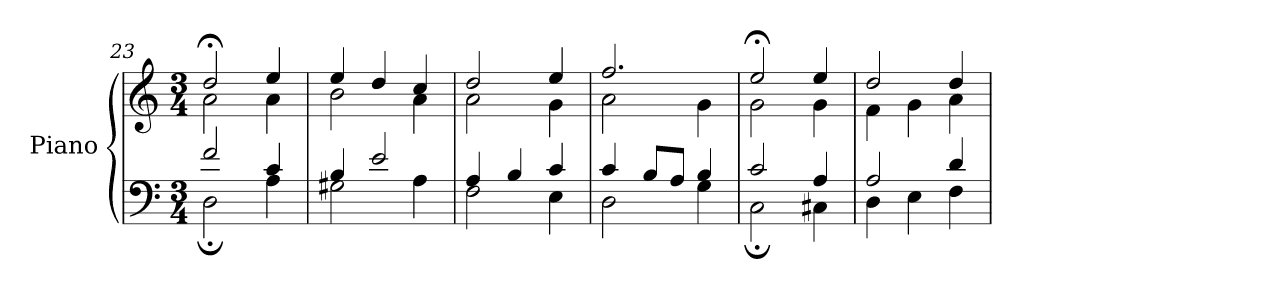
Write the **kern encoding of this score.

**kern	**kern
*part1	*part1
*staff2	*staff1
*I"Piano	*
*I'Pno	*
*clefF4	*clefG2
*k[]	*k[]
*M3/4	*M3/4
=23	=23
*^	*^
2f/	2D;\	2dd;</	2a\
4c/	4A\	4ee/	4a\
=24	=24	=24	=24
4B/	2G#X\	4ee/	2b\
2e/	.	4dd/	.
.	4A\	4cc/	4a\
=25	=25	=25	=25
4A/	2F\	2dd/	2a\
4B/	.	.	.
4c/	4E\	4ee/	4g\
=26	=26	=26	=26
4c/	2D\	2.ff/	2a\
8B/L	.	.	.
8A/J	.	.	.
4B/	4G\	.	4g\
=27	=27	=27	=27
2c/	2C;\	2ee;</	2g\
4A/	4C#X\	4ee/	4g\
=28	=28	=28	=28
2A/	4D\	2dd/	4f\
.	4E\	.	4g\
4d/	4F\	4dd/	4a\
*v	*v	*	*
*	*v	*v
=	=
*-	*-
